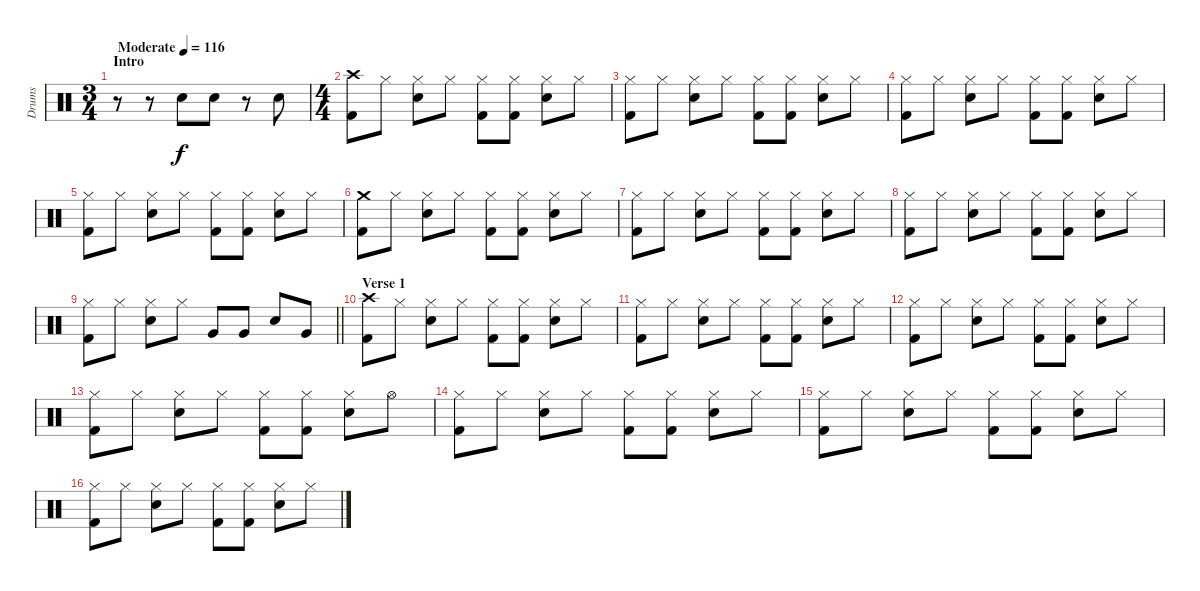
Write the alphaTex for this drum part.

\track ("Drums" "Drums") {instrument percussion}
\staff {score}
\articulation defaults
\ts (3 4)
\section ("" "Intro")
\tempo (116 "Moderate")
\clef neutral
\ks c
r.8{dy f} r.8 "Snare (hit) 2".8 "Snare (hit) 2".8 r.8 "Snare (hit) 2".8 |
\ts (4 4)
("Crash high (hit)" "Kick (hit) 2").8 "Hi-Hat (closed)".8 ("Hi-Hat (closed)" "Snare (hit) 2").8 "Hi-Hat (closed)".8 ("Hi-Hat (closed)" "Kick (hit) 2").8 ("Hi-Hat (closed)" "Kick (hit) 2").8 ("Hi-Hat (closed)" "Snare (hit) 2").8 "Hi-Hat (closed)".8 |
("Hi-Hat (closed)" "Kick (hit) 2").8 "Hi-Hat (closed)".8 ("Hi-Hat (closed)" "Snare (hit) 2").8 "Hi-Hat (closed)".8 ("Hi-Hat (closed)" "Kick (hit) 2").8 ("Hi-Hat (closed)" "Kick (hit) 2").8 ("Hi-Hat (closed)" "Snare (hit) 2").8 "Hi-Hat (closed)".8 |
("Hi-Hat (closed)" "Kick (hit) 2").8 "Hi-Hat (closed)".8 ("Hi-Hat (closed)" "Snare (hit) 2").8 "Hi-Hat (closed)".8 ("Hi-Hat (closed)" "Kick (hit) 2").8 ("Hi-Hat (closed)" "Kick (hit) 2").8 ("Hi-Hat (closed)" "Snare (hit) 2").8 "Hi-Hat (closed)".8 |
("Hi-Hat (closed)" "Kick (hit) 2").8 "Hi-Hat (closed)".8 ("Hi-Hat (closed)" "Snare (hit) 2").8 "Hi-Hat (closed)".8 ("Hi-Hat (closed)" "Kick (hit) 2").8 ("Hi-Hat (closed)" "Kick (hit) 2").8 ("Hi-Hat (closed)" "Snare (hit) 2").8 "Hi-Hat (closed)".8 |
("Crash medium (hit)" "Kick (hit) 2").8 "Hi-Hat (closed)".8 ("Hi-Hat (closed)" "Snare (hit) 2").8 "Hi-Hat (closed)".8 ("Hi-Hat (closed)" "Kick (hit) 2").8 ("Hi-Hat (closed)" "Kick (hit) 2").8 ("Hi-Hat (closed)" "Snare (hit) 2").8 "Hi-Hat (closed)".8 |
("Hi-Hat (closed)" "Kick (hit) 2").8 "Hi-Hat (closed)".8 ("Hi-Hat (closed)" "Snare (hit) 2").8 "Hi-Hat (closed)".8 ("Hi-Hat (closed)" "Kick (hit) 2").8 ("Hi-Hat (closed)" "Kick (hit) 2").8 ("Hi-Hat (closed)" "Snare (hit) 2").8 "Hi-Hat (closed)".8 |
("Hi-Hat (closed)" "Kick (hit) 2").8 "Hi-Hat (closed)".8 ("Hi-Hat (closed)" "Snare (hit) 2").8 "Hi-Hat (closed)".8 ("Hi-Hat (closed)" "Kick (hit) 2").8 ("Hi-Hat (closed)" "Kick (hit) 2").8 ("Hi-Hat (closed)" "Snare (hit) 2").8 "Hi-Hat (closed)".8 |
\barLineRight lightlight
("Hi-Hat (closed)" "Kick (hit) 2").8 "Hi-Hat (closed)".8 ("Hi-Hat (closed)" "Snare (hit) 2").8 "Hi-Hat (closed)".8 "Very Low Tom (hit)".8 "Very Low Tom (hit)".8 "Snare (hit) 2".8 "Very Low Tom (hit)".8 |
\section ("" "Verse 1")
("Crash high (hit)" "Kick (hit) 2").8 "Hi-Hat (closed)".8 ("Hi-Hat (closed)" "Snare (hit) 2").8 "Hi-Hat (closed)".8 ("Hi-Hat (closed)" "Kick (hit) 2").8 ("Hi-Hat (closed)" "Kick (hit) 2").8 ("Hi-Hat (closed)" "Snare (hit) 2").8 "Hi-Hat (closed)".8 |
("Hi-Hat (closed)" "Kick (hit) 2").8 "Hi-Hat (closed)".8 ("Hi-Hat (closed)" "Snare (hit) 2").8 "Hi-Hat (closed)".8 ("Hi-Hat (closed)" "Kick (hit) 2").8 ("Hi-Hat (closed)" "Kick (hit) 2").8 ("Hi-Hat (closed)" "Snare (hit) 2").8 "Hi-Hat (closed)".8 |
("Hi-Hat (closed)" "Kick (hit) 2").8 "Hi-Hat (closed)".8 ("Hi-Hat (closed)" "Snare (hit) 2").8 "Hi-Hat (closed)".8 ("Hi-Hat (closed)" "Kick (hit) 2").8 ("Hi-Hat (closed)" "Kick (hit) 2").8 ("Hi-Hat (closed)" "Snare (hit) 2").8 "Hi-Hat (closed)".8 |
("Hi-Hat (closed)" "Kick (hit) 2").8 "Hi-Hat (closed)".8 ("Hi-Hat (closed)" "Snare (hit) 2").8 "Hi-Hat (closed)".8 ("Hi-Hat (closed)" "Kick (hit) 2").8 ("Hi-Hat (closed)" "Kick (hit) 2").8 ("Hi-Hat (closed)" "Snare (hit) 2").8 "Hi-Hat (open)".8 |
("Hi-Hat (closed)" "Kick (hit) 2").8 "Hi-Hat (closed)".8 ("Hi-Hat (closed)" "Snare (hit) 2").8 "Hi-Hat (closed)".8 ("Hi-Hat (closed)" "Kick (hit) 2").8 ("Hi-Hat (closed)" "Kick (hit) 2").8 ("Hi-Hat (closed)" "Snare (hit) 2").8 "Hi-Hat (closed)".8 |
("Hi-Hat (closed)" "Kick (hit) 2").8 "Hi-Hat (closed)".8 ("Hi-Hat (closed)" "Snare (hit) 2").8 "Hi-Hat (closed)".8 ("Hi-Hat (closed)" "Kick (hit) 2").8 ("Hi-Hat (closed)" "Kick (hit) 2").8 ("Hi-Hat (closed)" "Snare (hit) 2").8 "Hi-Hat (closed)".8 |
("Hi-Hat (closed)" "Kick (hit) 2").8 "Hi-Hat (closed)".8 ("Hi-Hat (closed)" "Snare (hit) 2").8 "Hi-Hat (closed)".8 ("Hi-Hat (closed)" "Kick (hit) 2").8 ("Hi-Hat (closed)" "Kick (hit) 2").8 ("Hi-Hat (closed)" "Snare (hit) 2").8 "Hi-Hat (closed)".8
